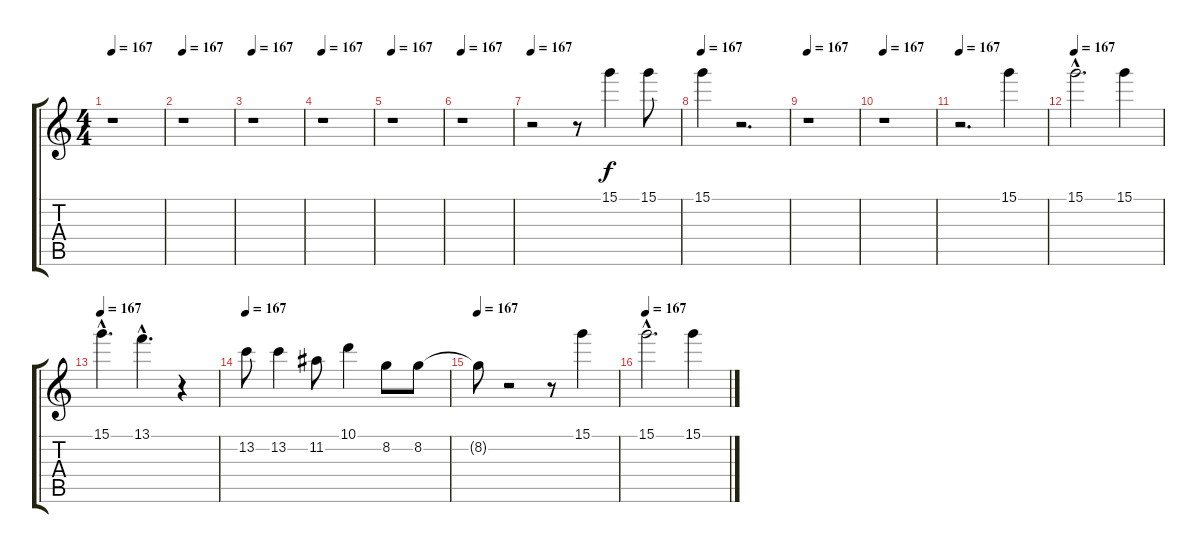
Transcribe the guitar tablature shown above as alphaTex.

\track "" {instrument distortionguitar}
\staff {score tabs}
\tuning (E4 B3 G3 D3 A2 E2) {hide}
\ts (4 4)
\tempo 167
\clef g2
\ks c
r.1{dy f} |
\tempo 167
r.1 |
\tempo 167
r.1 |
\tempo 167
r.1 |
\tempo 167
r.1 |
\tempo 167
r.1 |
\tempo 167
r.2 r.8 15.1.4 15.1.8 |
\tempo 167
15.1.4 r.2{d} |
\tempo 167
r.1 |
\tempo 167
r.1 |
\tempo 167
r.2{d} 15.1.4 |
\tempo 167
15.1{hac}.2{d} 15.1.4 |
\tempo 167
15.1{hac}.4{d} 13.1{hac}.4{d} r.4 |
\tempo 167
13.2.8 13.2.4 11.2.8 10.1.4 8.2.8 8.2.8 |
\tempo 167
8.2{t}.8 r.2 r.8 15.1.4 |
\tempo 167
15.1{hac}.2{d} 15.1.4
